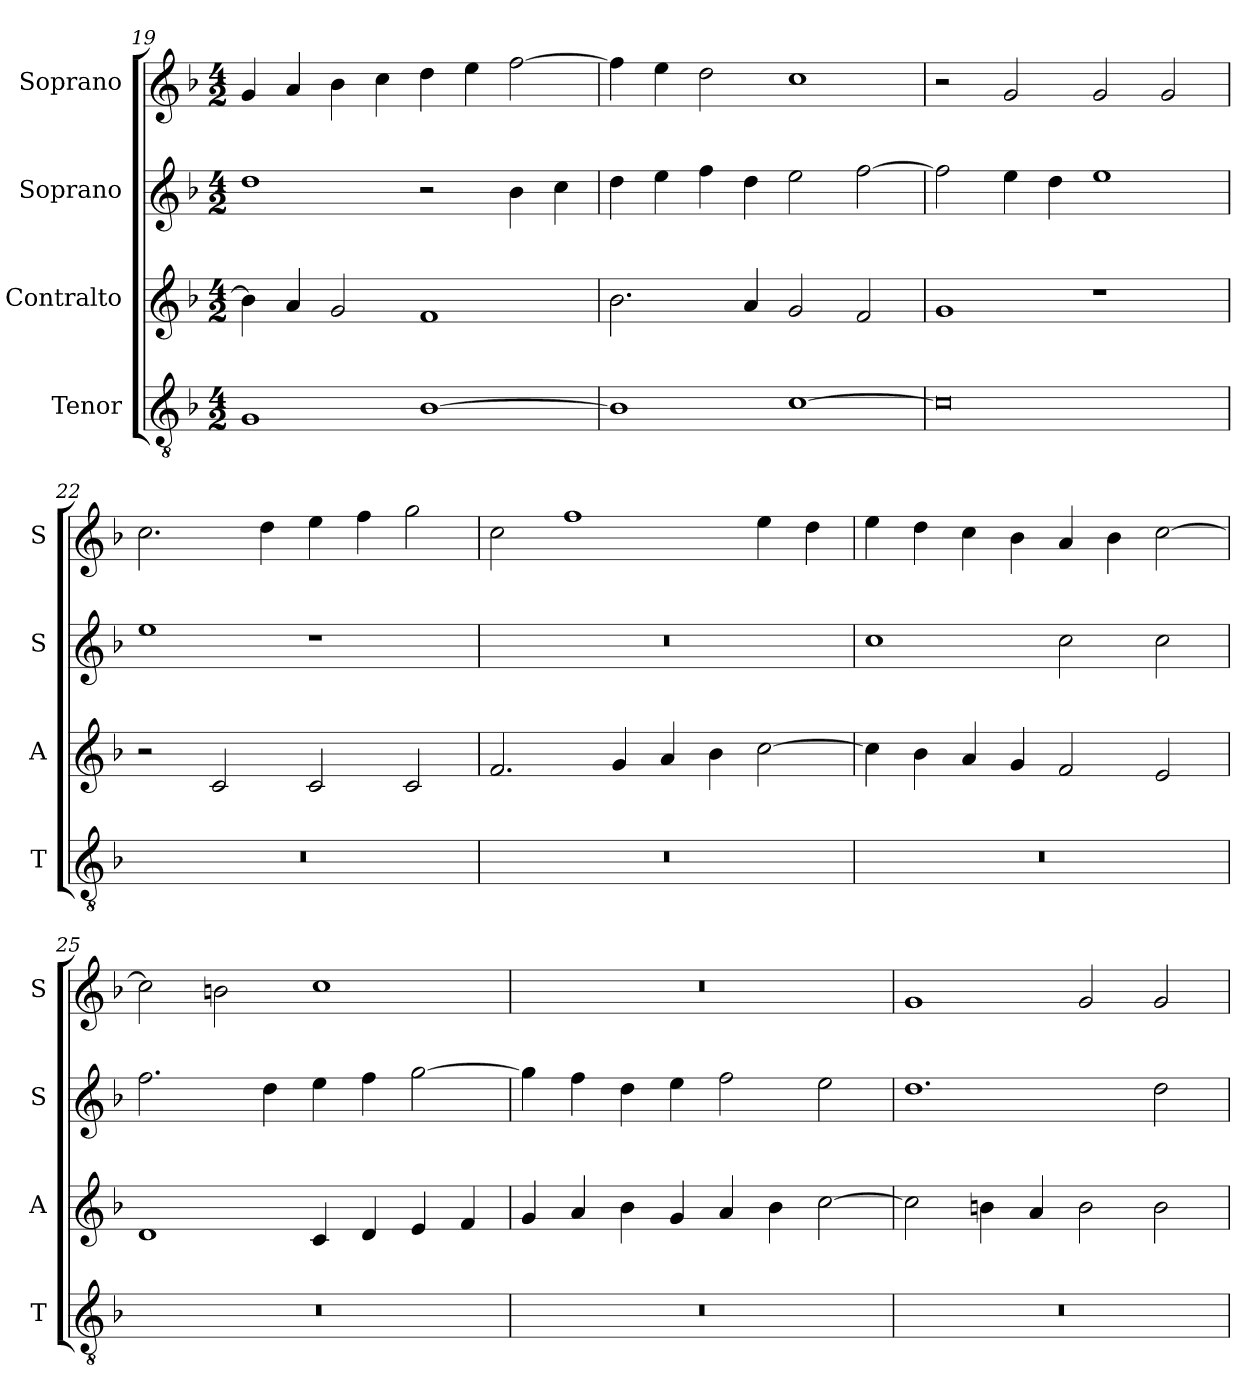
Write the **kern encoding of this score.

**kern	**kern	**kern	**kern
*part4	*part3	*part2	*part1
*staff4	*staff3	*staff2	*staff1
*I"Tenor	*I"Contralto	*I"Soprano	*I"Soprano
*I'T	*I'A	*I'S	*I'S
*clefGv2	*clefG2	*clefG2	*clefG2
*k[b-]	*k[b-]	*k[b-]	*k[b-]
*F:ion	*F:ion	*F:ion	*F:ion
*M4/2	*M4/2	*M4/2	*M4/2
=19	=19	=19	=19
1G	4b-]	1dd	4g
.	4a	.	4a
.	2g	.	4b-
.	.	.	4cc
[1B-	1f	2r	4dd
.	.	.	4ee
.	.	4b-	[2ff
.	.	4cc	.
=20	=20	=20	=20
1B-]	2.b-	4dd	4ff]
.	.	4ee	4ee
.	.	4ff	2dd
.	4a	4dd	.
[1c	2g	2ee	1cc
.	2f	[2ff	.
=21	=21	=21	=21
0c]	1g	2ff]	2r
.	.	4ee	2g
.	.	4dd	.
.	1r	1ee	2g
.	.	.	2g
=22	=22	=22	=22
0r	2r	1ee	2.cc
.	2c	.	.
.	.	.	4dd
.	2c	1r	4ee
.	.	.	4ff
.	2c	.	2gg
=23	=23	=23	=23
0r	2.f	0r	2cc
.	.	.	1ff
.	4g	.	.
.	4a	.	.
.	4b-	.	.
.	[2cc	.	4ee
.	.	.	4dd
=24	=24	=24	=24
0r	4cc]	1cc	4ee
.	4b-	.	4dd
.	4a	.	4cc
.	4g	.	4b-
.	2f	2cc	4a
.	.	.	4b-
.	2e	2cc	[2cc
=25	=25	=25	=25
0r	1d	2.ff	2cc]
.	.	.	2bn
.	.	4dd	.
.	4c	4ee	1cc
.	4d	4ff	.
.	4e	[2gg	.
.	4f	.	.
=26	=26	=26	=26
0r	4g	4gg]	0r
.	4a	4ff	.
.	4b-	4dd	.
.	4g	4ee	.
.	4a	2ff	.
.	4b-	.	.
.	[2cc	2ee	.
=27	=27	=27	=27
0r	2cc]	1.dd	1g
.	4bn	.	.
.	4a	.	.
.	2b	.	2g
.	2b	2dd	2g
=	=	=	=
*-	*-	*-	*-
